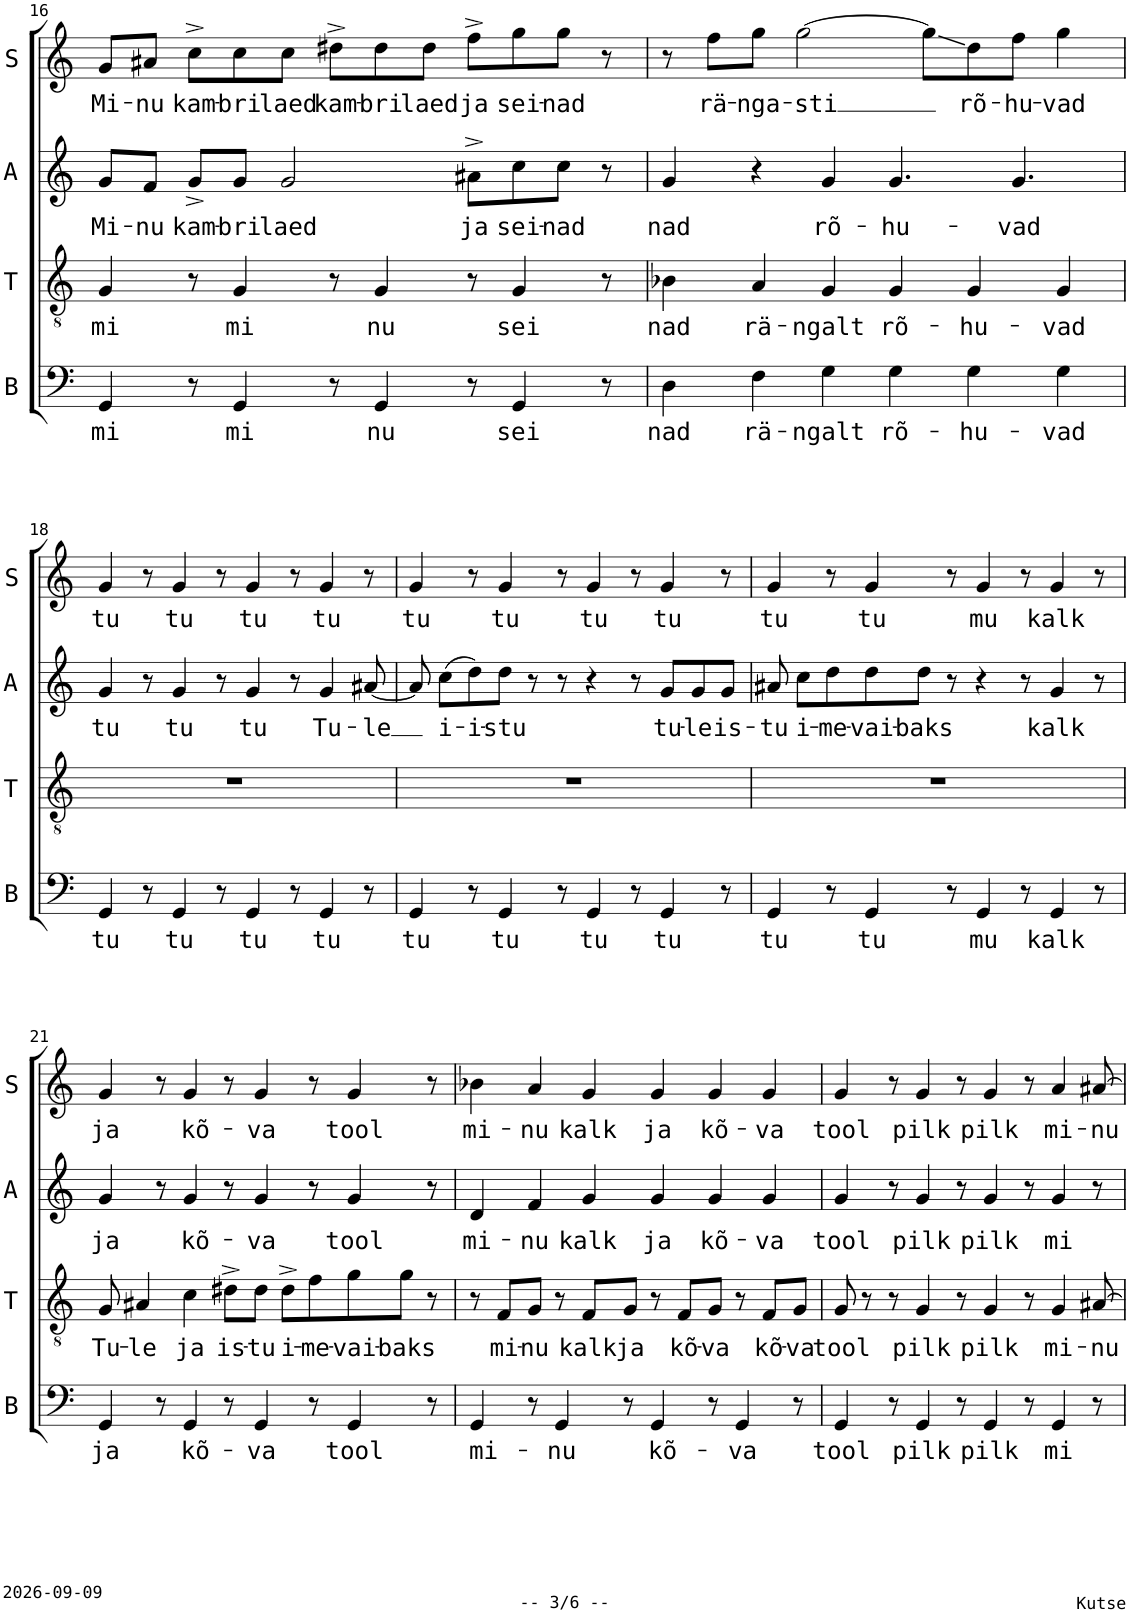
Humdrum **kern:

**kern	**text	**kern	**text	**kern	**text	**kern	**text
*part4	*part4	*part3	*part3	*part2	*part2	*part1	*part1
*staff4	*staff4	*staff3	*staff3	*staff2	*staff2	*staff1	*staff1
*I"B	*	*I"T	*	*I"A	*	*I"S	*
*I'B	*	*I'T	*	*I'A	*	*I'S	*
!!LO:PB:g=z
*clefF4	*	*clefGv2	*	*clefG2	*	*clefG2	*
*	*	*	*	*	*	*Trd-7c-12	*
*k[]	*	*k[]	*	*k[]	*	*k[]	*
*M6/4	*	*M6/4	*	*M6/4	*	*M6/4	*
=16	=16	=16	=16	=16	=16	=16	=16
!	!LO:LY:b	!	!LO:LY:b	!	!LO:LY:b	!	!LO:LY:b
4GG/	mi	4G/	mi	8g/L	Mi-	8g/L	Mi-
!	!	!	!	!	!LO:LY:b	!	!LO:LY:b
.	.	.	.	8f/J	-nu	8a#X/J	-nu
!	!	!	!	!	!LO:LY:b	!	!LO:LY:b
8r	.	8r	.	8g^/L	kam-	8cc^\L	kam-
!	!LO:LY:b	!	!LO:LY:b	!	!LO:LY:b	!	!LO:LY:b
4GG/	mi	4G/	mi	8g/J	-bri	8cc\	-bri
!	!	!	!	!	!LO:LY:b	!	!LO:LY:b
.	.	.	.	2g/	laed	8cc\J	laed
!	!	!	!	!	!	!	!LO:LY:b
8r	.	8r	.	.	.	8dd#X^\L	kam-
!	!LO:LY:b	!	!LO:LY:b	!	!	!	!LO:LY:b
4GG/	nu	4G/	nu	.	.	8dd#\	-bri
!	!	!	!	!	!	!	!LO:LY:b
.	.	.	.	.	.	8dd#\J	laed
!	!	!	!	!	!LO:LY:b	!	!LO:LY:b
8r	.	8r	.	8a#X^\L	ja	8ff^\L	ja
!	!LO:LY:b	!	!LO:LY:b	!	!LO:LY:b	!	!LO:LY:b
4GG/	sei	4G/	sei	8cc\	sei-	8gg\	sei-
!	!	!	!	!	!LO:LY:b	!	!LO:LY:b
.	.	.	.	8cc\J	-nad	8gg\J	-nad
8r	.	8r	.	8r	.	8r	.
=17	=17	=17	=17	=17	=17	=17	=17
!	!LO:LY:b	!	!LO:LY:b	!	!LO:LY:b	!	!
4D\	nad	4B-X\	nad	4g/	nad	8r	.
!	!	!	!	!	!	!	!LO:LY:b
.	.	.	.	.	.	8ff\L	rä-
!	!LO:LY:b	!	!LO:LY:b	!	!	!	!LO:LY:b
4F\	rä-	4A/	rä-	4r	.	8gg\J	-nga-
!	!	!	!	!	!	!	!LO:LY:b
.	.	.	.	.	.	[2gg\	-sti
!	!LO:LY:b	!	!LO:LY:b	!	!LO:LY:b	!	!
4G\	-ngalt	4G/	-ngalt	4g/	rõ-	.	.
!	!LO:LY:b	!	!LO:LY:b	!	!LO:LY:b	!	!
4G\	rõ-	4G/	rõ-	4.g/	-hu-	.	.
.	.	.	.	.	.	8gg\L]	.
!	!LO:LY:b	!	!LO:LY:b	!	!	!	!LO:LY:b
4G\	-hu-	4G/	-hu-	.	.	8dd\	rõ-
!	!	!	!	!	!LO:LY:b	!	!LO:LY:b
.	.	.	.	4.g/	-vad	8ff\J	-hu-
!	!LO:LY:b	!	!LO:LY:b	!	!	!	!LO:LY:b
4G\	-vad	4G/	-vad	.	.	4gg\	-vad
!!LO:LB:g=z
=18	=18	=18	=18	=18	=18	=18	=18
!	!LO:LY:b	!	!	!	!LO:LY:b	!	!LO:LY:b
4GG/	tu	1.r	.	4g/	tu	4g/	tu
8r	.	.	.	8r	.	8r	.
!	!LO:LY:b	!	!	!	!LO:LY:b	!	!LO:LY:b
4GG/	tu	.	.	4g/	tu	4g/	tu
8r	.	.	.	8r	.	8r	.
!	!LO:LY:b	!	!	!	!LO:LY:b	!	!LO:LY:b
4GG/	tu	.	.	4g/	tu	4g/	tu
8r	.	.	.	8r	.	8r	.
!	!LO:LY:b	!	!	!	!LO:LY:b	!	!LO:LY:b
4GG/	tu	.	.	4g/	Tu-	4g/	tu
!	!	!	!	!	!LO:LY:b	!	!
8r	.	.	.	[8a#X/	-le	8r	.
=19	=19	=19	=19	=19	=19	=19	=19
!	!LO:LY:b	!	!	!	!	!	!LO:LY:b
4GG/	tu	1.r	.	8a#/]	.	4g/	tu
!	!	!	!	!	!LO:LY:b	!	!
.	.	.	.	(8cc\L	i-	.	.
!	!	!	!	!	!LO:LY:b	!	!
8r	.	.	.	8dd\)	-i-	8r	.
!	!LO:LY:b	!	!	!	!LO:LY:b	!	!LO:LY:b
4GG/	tu	.	.	8dd\J	-stu	4g/	tu
.	.	.	.	8r	.	.	.
8r	.	.	.	8r	.	8r	.
!	!LO:LY:b	!	!	!	!	!	!LO:LY:b
4GG/	tu	.	.	4r	.	4g/	tu
8r	.	.	.	8r	.	8r	.
!	!LO:LY:b	!	!	!	!LO:LY:b	!	!LO:LY:b
4GG/	tu	.	.	8g/L	tu-	4g/	tu
!	!	!	!	!	!LO:LY:b	!	!
.	.	.	.	8g/	-le	.	.
!	!	!	!	!	!LO:LY:b	!	!
8r	.	.	.	8g/J	is-	8r	.
=20	=20	=20	=20	=20	=20	=20	=20
!	!LO:LY:b	!	!	!	!LO:LY:b	!	!LO:LY:b
4GG/	tu	1.r	.	8a#X/	-tu	4g/	tu
!	!	!	!	!	!LO:LY:b	!	!
.	.	.	.	8cc\L	i-	.	.
!	!	!	!	!	!LO:LY:b	!	!
8r	.	.	.	8dd\	-me-	8r	.
!	!LO:LY:b	!	!	!	!LO:LY:b	!	!LO:LY:b
4GG/	tu	.	.	8dd\	-vai-	4g/	tu
!	!	!	!	!	!LO:LY:b	!	!
.	.	.	.	8dd\J	-baks	.	.
8r	.	.	.	8r	.	8r	.
!	!LO:LY:b	!	!	!	!	!	!LO:LY:b
4GG/	mu	.	.	4r	.	4g/	mu
8r	.	.	.	8r	.	8r	.
!	!LO:LY:b	!	!	!	!LO:LY:b	!	!LO:LY:b
4GG/	kalk	.	.	4g/	kalk	4g/	kalk
8r	.	.	.	8r	.	8r	.
!!LO:LB:g=z
=21	=21	=21	=21	=21	=21	=21	=21
!	!LO:LY:b	!	!LO:LY:b	!	!LO:LY:b	!	!LO:LY:b
4GG/	ja	8G/	Tu-	4g/	ja	4g/	ja
!	!	!	!LO:LY:b	!	!	!	!
.	.	4A#X/	-le	.	.	.	.
8r	.	.	.	8r	.	8r	.
!	!LO:LY:b	!	!LO:LY:b	!	!LO:LY:b	!	!LO:LY:b
4GG/	kõ-	4c\	ja	4g/	kõ-	4g/	kõ-
!	!	!	!LO:LY:b	!	!	!	!
8r	.	8d#X^\L	is-	8r	.	8r	.
!	!LO:LY:b	!	!LO:LY:b	!	!LO:LY:b	!	!LO:LY:b
4GG/	-va	8d#\J	-tu	4g/	-va	4g/	-va
!	!	!	!LO:LY:b	!	!	!	!
.	.	8d#^\L	i-	.	.	.	.
!	!	!	!LO:LY:b	!	!	!	!
8r	.	8f\	-me-	8r	.	8r	.
!	!LO:LY:b	!	!LO:LY:b	!	!LO:LY:b	!	!LO:LY:b
4GG/	tool	8g\	-vai-	4g/	tool	4g/	tool
!	!	!	!LO:LY:b	!	!	!	!
.	.	8g\J	-baks	.	.	.	.
8r	.	8r	.	8r	.	8r	.
=22	=22	=22	=22	=22	=22	=22	=22
!	!LO:LY:b	!	!	!	!LO:LY:b	!	!LO:LY:b
4GG/	mi-	8r	.	4d/	mi-	4b-X\	mi-
!	!	!	!LO:LY:b	!	!	!	!
.	.	8F/L	mi-	.	.	.	.
!	!	!	!LO:LY:b	!	!LO:LY:b	!	!LO:LY:b
8r	.	8G/J	-nu	4f/	-nu	4a/	-nu
!	!LO:LY:b	!	!	!	!	!	!
4GG/	-nu	8r	.	.	.	.	.
!	!	!	!LO:LY:b	!	!LO:LY:b	!	!LO:LY:b
.	.	8F/L	kalk	4g/	kalk	4g/	kalk
!	!	!	!LO:LY:b	!	!	!	!
8r	.	8G/J	ja	.	.	.	.
!	!LO:LY:b	!	!	!	!LO:LY:b	!	!LO:LY:b
4GG/	kõ-	8r	.	4g/	ja	4g/	ja
!	!	!	!LO:LY:b	!	!	!	!
.	.	8F/L	kõ-	.	.	.	.
!	!	!	!LO:LY:b	!	!LO:LY:b	!	!LO:LY:b
8r	.	8G/J	-va	4g/	kõ-	4g/	kõ-
!	!LO:LY:b	!	!	!	!	!	!
4GG/	-va	8r	.	.	.	.	.
!	!	!	!LO:LY:b	!	!LO:LY:b	!	!LO:LY:b
.	.	8F/L	kõ-	4g/	-va	4g/	-va
!	!	!	!LO:LY:b	!	!	!	!
8r	.	8G/J	-va	.	.	.	.
=23	=23	=23	=23	=23	=23	=23	=23
!	!LO:LY:b	!	!LO:LY:b	!	!LO:LY:b	!	!LO:LY:b
4GG/	tool	8G/	tool	4g/	tool	4g/	tool
.	.	8r	.	.	.	.	.
8r	.	8r	.	8r	.	8r	.
!	!LO:LY:b	!	!LO:LY:b	!	!LO:LY:b	!	!LO:LY:b
4GG/	pilk	4G/	pilk	4g/	pilk	4g/	pilk
8r	.	8r	.	8r	.	8r	.
!	!LO:LY:b	!	!LO:LY:b	!	!LO:LY:b	!	!LO:LY:b
4GG/	pilk	4G/	pilk	4g/	pilk	4g/	pilk
8r	.	8r	.	8r	.	8r	.
!	!LO:LY:b	!	!LO:LY:b	!	!LO:LY:b	!	!LO:LY:b
4GG/	mi	4G/	mi-	4g/	mi	4a/	mi-
!	!	!	!LO:LY:b	!	!	!	!LO:LY:b
8r	.	[8A#X/	-nu	8r	.	[8a#X/	-nu
=	=	=	=	=	=	=	=
*-	*-	*-	*-	*-	*-	*-	*-
